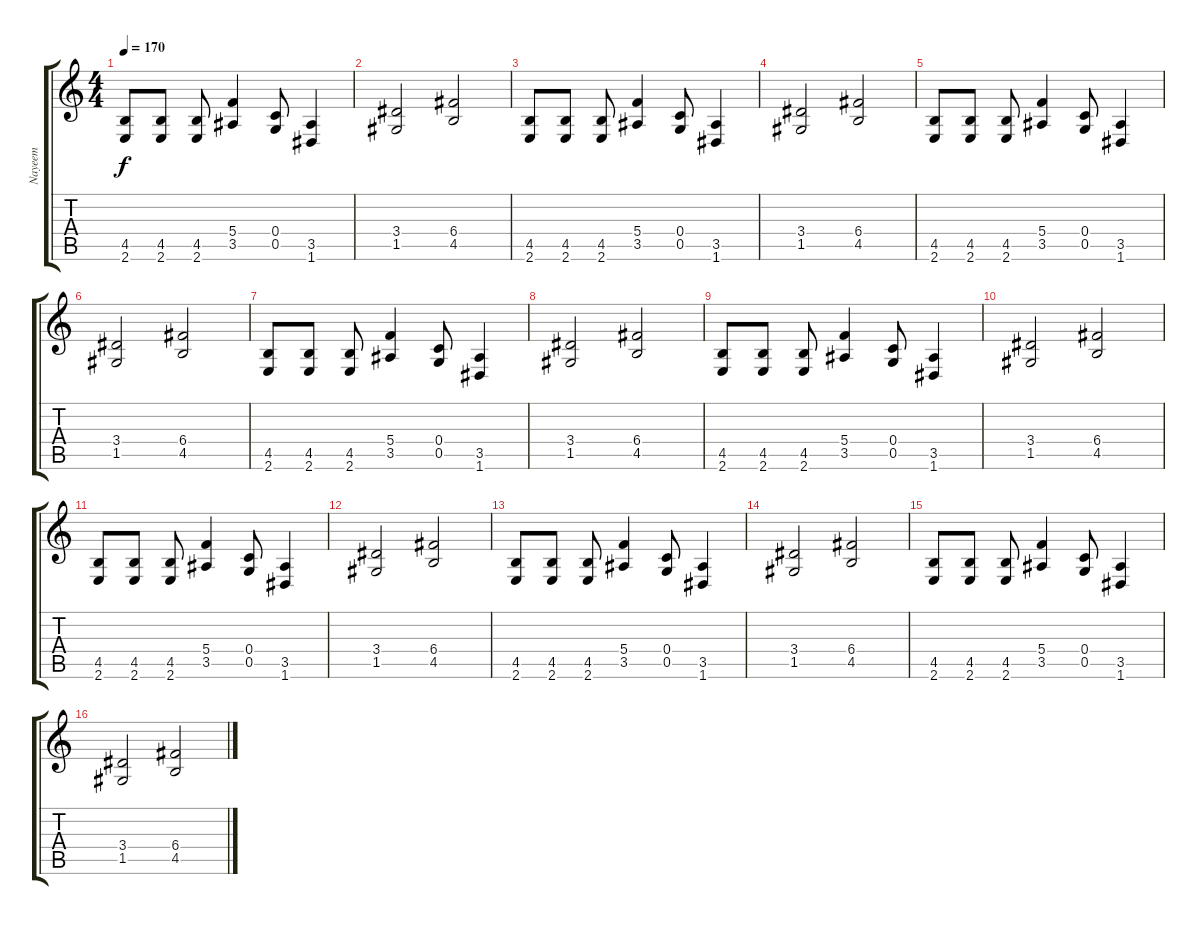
\track ("Nayeem" "Nayeem") {instrument overdrivenguitar}
\staff {score tabs}
\tuning (D4 A3 F3 C3 G2 D2) {hide}
\ts (4 4)
\tempo 170
\clef g2
\ks c
(4.5 2.6).8{dy f} (4.5 2.6).8 (4.5 2.6).8 (5.4 3.5).4 (0.4 0.5).8 (3.5 1.6).4 |
(3.4 1.5).2 (6.4 4.5).2 |
(4.5 2.6).8 (4.5 2.6).8 (4.5 2.6).8 (5.4 3.5).4 (0.4 0.5).8 (3.5 1.6).4 |
(3.4 1.5).2 (6.4 4.5).2 |
(4.5 2.6).8 (4.5 2.6).8 (4.5 2.6).8 (5.4 3.5).4 (0.4 0.5).8 (3.5 1.6).4 |
(3.4 1.5).2 (6.4 4.5).2 |
(4.5 2.6).8 (4.5 2.6).8 (4.5 2.6).8 (5.4 3.5).4 (0.4 0.5).8 (3.5 1.6).4 |
(3.4 1.5).2 (6.4 4.5).2 |
(4.5 2.6).8 (4.5 2.6).8 (4.5 2.6).8 (5.4 3.5).4 (0.4 0.5).8 (3.5 1.6).4 |
(3.4 1.5).2 (6.4 4.5).2 |
(4.5 2.6).8 (4.5 2.6).8 (4.5 2.6).8 (5.4 3.5).4 (0.4 0.5).8 (3.5 1.6).4 |
(3.4 1.5).2 (6.4 4.5).2 |
(4.5 2.6).8 (4.5 2.6).8 (4.5 2.6).8 (5.4 3.5).4 (0.4 0.5).8 (3.5 1.6).4 |
(3.4 1.5).2 (6.4 4.5).2 |
(4.5 2.6).8 (4.5 2.6).8 (4.5 2.6).8 (5.4 3.5).4 (0.4 0.5).8 (3.5 1.6).4 |
(3.4 1.5).2 (6.4 4.5).2
